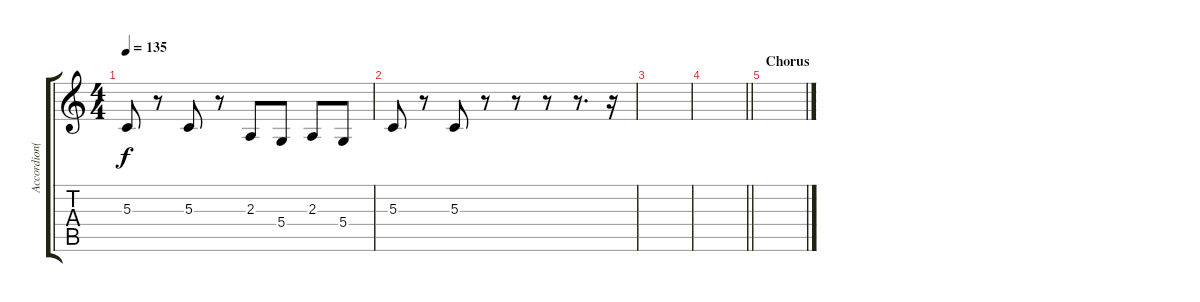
\track ("Accordion(backvocal)" "Accordion(") {instrument accordion}
\staff {score tabs}
\tuning (E4 B3 G3 D3 A2 E2) {hide}
\ts (4 4)
\tempo 135
\clef g2
\ks c
5.3.8{dy f} r.8 5.3.8 r.8 2.3.8 5.4.8 2.3.8 5.4.8 |
5.3.8 r.8 5.3.8 r.8 r.8 r.8 r.8{d} r.16 |
|
\barLineRight lightlight
|
\section ("" "Chorus")
